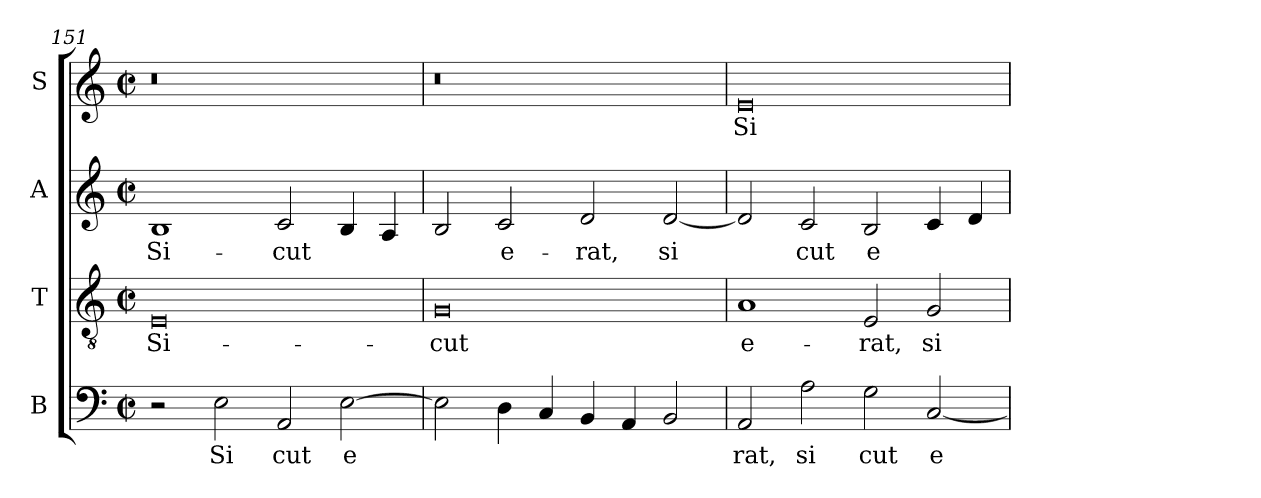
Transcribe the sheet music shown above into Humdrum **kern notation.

**kern	**text	**kern	**text	**kern	**text	**kern	**text
*part4	*part4	*part3	*part3	*part2	*part2	*part1	*part1
*staff4	*staff4	*staff3	*staff3	*staff2	*staff2	*staff1	*staff1
*I"B	*	*I"T	*	*I"A	*	*I"S	*
*I'B	*	*I'T	*	*I'A	*	*I'S	*
!!LO:LB:g=z
*clefF4	*	*clefGv2	*	*clefG2	*	*clefG2	*
*k[]	*	*k[]	*	*k[]	*	*k[]	*
*C:	*	*C:	*	*C:	*	*C:	*
*M2/2	*	*M2/2	*	*M2/2	*	*M2/2	*
*met(c|)	*	*met(c|)	*	*met(c|)	*	*met(c|)	*
=151	=151	=151	=151	=151	=151	=151	=151
!	!	!	!LO:LY:b:cj	!	!LO:LY:b:cj	!	!
2r	.	0E	Si-	1B	Si-	0r	.
!	!LO:LY:b:cj	!	!	!	!	!	!
2E\	Si	.	.	.	.	.	.
!	!LO:LY:b:cj	!	!	!	!LO:LY:b:cj	!	!
2AA/	cut	.	.	2c/	-cut	.	.
!	!LO:LY:b:cj	!	!	!	!LO:LY:b:cj	!	!
[>2E\	e	.	.	4B/	.	.	.
!	!	!	!	!	!LO:LY:b:cj	!	!
.	.	.	.	4A/	.	.	.
=152	=152	=152	=152	=152	=152	=152	=152
!	!LO:LY:b:cj	!	!LO:LY:b:cj	!	!LO:LY:b:cj	!	!
2E\]	.	0G	-cut	2B/	.	0r	.
!	!LO:LY:b:cj	!	!	!	!LO:LY:b:cj	!	!
4D\	.	.	.	2c/	e-	.	.
!	!LO:LY:b:cj	!	!	!	!	!	!
4C/	.	.	.	.	.	.	.
!	!LO:LY:b:cj	!	!	!	!LO:LY:b:cj	!	!
4BB/	.	.	.	2d/	-rat,	.	.
!	!LO:LY:b:cj	!	!	!	!	!	!
4AA/	.	.	.	.	.	.	.
!	!LO:LY:b:cj	!	!	!	!LO:LY:b:cj	!	!
2BB/	.	.	.	[<2d/	si-	.	.
=153	=153	=153	=153	=153	=153	=153	=153
!	!LO:LY:b:cj	!	!LO:LY:b:cj	!	!LO:LY:b:cj	!	!LO:LY:b:cj
2AA/	rat,	1A	e-	2d/]	--	0e	Si
!	!LO:LY:b:cj	!	!	!	!LO:LY:b:cj	!	!
2A\	si	.	.	2c/	-cut	.	.
!	!LO:LY:b:cj	!	!LO:LY:b:cj	!	!LO:LY:b:cj	!	!
2G\	cut	2E/	-rat,	2B/	e-	.	.
!	!LO:LY:b:cj	!	!LO:LY:b:cj	!	!LO:LY:b:cj	!	!
[<2C/	e	2G/	si-	4c/	--	.	.
!	!	!	!	!	!LO:LY:b:cj	!	!
.	.	.	.	4d/	--	.	.
=	=	=	=	=	=	=	=
*-	*-	*-	*-	*-	*-	*-	*-
